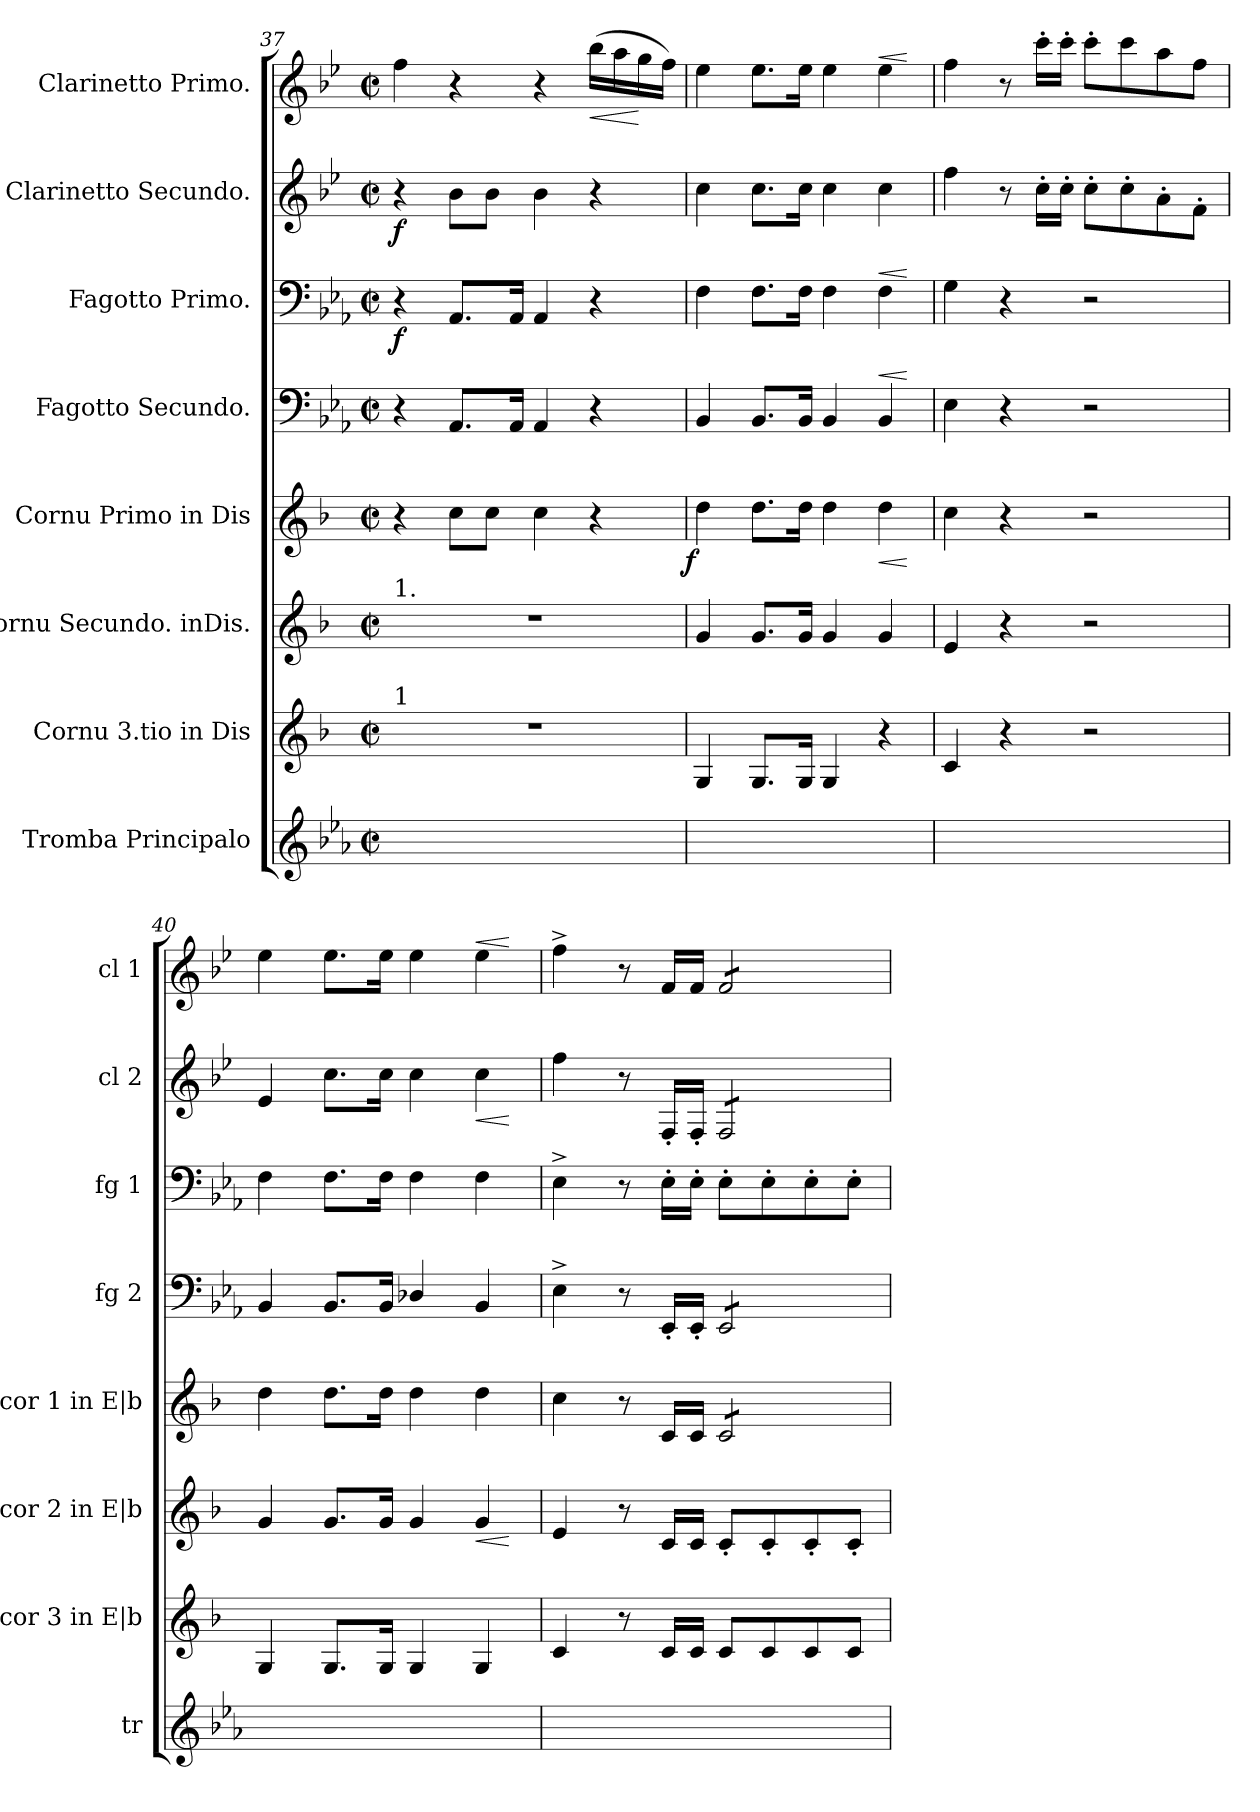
**kern	**kern	**kern	**dynam	**kern	**dynam	**kern	**dynam	**kern	**dynam	**kern	**dynam	**kern	**dynam
*part8	*part7	*part6	*part6	*part5	*part5	*part4	*part4	*part3	*part3	*part2	*part2	*part1	*part1
*staff8	*staff7	*staff6	*staff6	*staff5	*staff5	*staff4	*staff4	*staff3	*staff3	*staff2	*staff2	*staff1	*staff1
*I"Tromba Principalo	*I"Cornu 3.tio in Dis	*I"Cornu Secundo. inDis.	*	*I"Cornu Primo in Dis	*	*I"Fagotto Secundo.	*	*I"Fagotto Primo.	*	*I"Clarinetto Secundo.	*	*I"Clarinetto Primo.	*
*I'tr	*I'cor 3 in E|b	*I'cor 2 in E|b	*	*I'cor 1 in E|b	*	*I'fg 2	*	*I'fg 1	*	*I'cl 2	*	*I'cl 1	*
*clefG2	*clefG2	*clefG2	*	*clefG2	*	*clefF4	*	*clefF4	*	*clefG2	*	*clefG2	*
*	*ITrd5c9	*ITrd5c9	*	*ITrd5c9	*	*	*	*	*	*ITrd1c2	*	*ITrd1c2	*
*k[b-e-a-]	*k[b-e-a-d-]	*k[b-e-a-d-]	*	*k[b-e-a-d-]	*	*k[b-e-a-]	*	*k[b-e-a-]	*	*k[b-e-a-d-]	*	*k[b-e-a-d-]	*
*M2/2	*M2/2	*M2/2	*	*M2/2	*	*M2/2	*	*M2/2	*	*M2/2	*	*M2/2	*
*met(c|)	*met(c|)	*met(c|)	*	*met(c|)	*	*met(c|)	*	*met(c|)	*	*met(c|)	*	*met(c|)	*
=37	=37	=37	=37	=37	=37	=37	=37	=37	=37	=37	=37	=37	=37
!	!	!LO:TX:a:t=1.	!	!	!	!	!	!	!	!	!	!	!
!	!LO:TX:a:t=1	!	!	!	!	!	!	!	!	!	!	!	!
1ryy	1r	1r	.	4r	.	4r	.	4r	f	4r	f	4ee-\	.
.	.	.	.	8e-\L	.	8.AA-/L	.	8.AA-/L	.	8a-\L	.	4r	.
.	.	.	.	8e-\J	.	.	.	.	.	8a-\J	.	.	.
.	.	.	.	.	.	16AA-/Jk	.	16AA-/Jk	.	.	.	.	.
.	.	.	.	4e-\	.	4AA-/	.	4AA-/	.	4a-\	.	4r	.
!	!	!	!	!	!	!	!	!	!	!	!	!	!LO:HP:b
.	.	.	.	4r	.	4r	.	4r	.	4r	.	(16aa-\LL	<
.	.	.	.	.	.	.	.	.	.	.	.	16gg\	.
.	.	.	.	.	.	.	.	.	.	.	.	16ff\	[
.	.	.	.	.	.	.	.	.	.	.	.	16ee-\JJ)	.
=38	=38	=38	=38	=38	=38	=38	=38	=38	=38	=38	=38	=38	=38
!	!	!	!	!	!LO:DY:rj	!	!LO:DY:rj	!	!	!	!	!	!
1ryy	4BB-/	4B-/	.	4f\	f	4BB-/	for&colon;	4F\	.	4b-\	.	4dd-\	f&colon;
.	8.BB-/L	8.B-/L	.	8.f\L	.	8.BB-/L	.	8.F\L	.	8.b-\L	.	8.dd-\L	.
.	16BB-/Jk	16B-/Jk	.	16f\Jk	.	16BB-/Jk	.	16F\Jk	.	16b-\Jk	.	16dd-\Jk	.
.	4BB-/	4B-/	.	4f\	.	4BB-/	.	4F\	.	4b-\	.	4dd-\	.
!	!	!	!	!	!LO:HP:b	!	!LO:HP:a	!	!LO:HP:a	!	!	!	!LO:HP:a
.	4r	4B-/	.	4f\	<	4BB-/	<	4F\	<	4b-\	.	4dd-\	<
.	.	.	.	.	[	.	[	.	[	.	.	.	[
=39	=39	=39	=39	=39	=39	=39	=39	=39	=39	=39	=39	=39	=39
1ryy	4E-/	4G/	.	4e-\	.	4E-\	.	4G\	.	4ee-\	.	4ee-\	.
.	4r	4r	.	4r	.	4r	.	4r	.	8r	.	8r	.
.	.	.	.	.	.	.	.	.	.	16b-'\LL	.	16bb-'\LL	.
.	.	.	.	.	.	.	.	.	.	16b-'\JJ	.	16bb-'\JJ	.
.	2r	2r	.	2r	.	2r	.	2r	.	8b-'\L	.	8bb-'\L	.
.	.	.	.	.	.	.	.	.	.	8b-'\	.	8bb-\	.
.	.	.	.	.	.	.	.	.	.	8g'\	.	8gg\	.
.	.	.	.	.	.	.	.	.	.	8e-'\J	.	8ee-\J	.
=40	=40	=40	=40	=40	=40	=40	=40	=40	=40	=40	=40	=40	=40
1ryy	4BB-/	4B-/	.	4f\	.	4BB-/	.	4F\	.	4d-/	.	4dd-\	.
.	8.BB-/L	8.B-/L	.	8.f\L	.	8.BB-/L	.	8.F\L	.	8.b-\L	.	8.dd-\L	.
.	16BB-/Jk	16B-/Jk	.	16f\Jk	.	16BB-/Jk	.	16F\Jk	.	16b-\Jk	.	16dd-\Jk	.
.	4BB-/	4B-/	.	4f\	.	4D-/	.	4F\	.	4b-\	.	4dd-\	.
!	!	!	!LO:HP:b	!	!	!	!	!	!	!	!LO:HP:b	!	!LO:HP:a
.	4BB-/	4B-/	<	4f\	.	4BB-/	.	4F\	.	4b-\	<	4dd-\	<
.	.	.	[	.	.	.	.	.	.	.	[	.	[
=41	=41	=41	=41	=41	=41	=41	=41	=41	=41	=41	=41	=41	=41
1ryy	4E-/	4G/	.	4e-\	.	4E-^\	.	4E-^\	.	4ee-\	.	4ee-^\	.
.	8r	8r	.	8r	.	8r	.	8r	.	8r	.	8r	.
.	16E-/LL	16E-/LL	.	16E-/LL	.	16EE-'/LL	.	16E-'\LL	.	16E-'/LL	.	16e-/LL	.
.	16E-/JJ	16E-/JJ	.	16E-/JJ	.	16EE-'/JJ	.	16E-'\JJ	.	16E-'/JJ	.	16e-/JJ	.
!	!	!	!	!	!	!	!	!	!	!	!	!LO:TX:b:t=....	!
!	!	!	!	!	!	!	!	!	!	!LO:TX:b:t=....	!	!	!
!	!	!	!	!	!	!LO:TX:b:t=....	!	!	!	!	!	!	!
!	!	!	!	!LO:TX:b:t=....	!	!	!	!	!	!	!	!	!
*	*	*	*	*tremolo	*	*	*	*	*	*	*	*	*
*	*	*	*	*	*	*tremolo	*	*	*	*	*	*	*
*	*	*	*	*	*	*	*	*	*	*tremolo	*	*	*
*	*	*	*	*	*	*	*	*	*	*	*	*tremolo	*
.	8E-/L	8E-'/L	.	8E-/L	.	8EE-/L	.	8E-'\L	.	8E-/L	.	8e-/L	.
.	8E-/	8E-'/	.	8E-/	.	8EE-/	.	8E-'\	.	8E-/	.	8e-/	.
.	8E-/	8E-'/	.	8E-/	.	8EE-/	.	8E-'\	.	8E-/	.	8e-/	.
.	8E-/J	8E-'/J	.	8E-/J	.	8EE-/J	.	8E-'\J	.	8E-/J	.	8e-/J	.
*	*	*	*	*	*	*	*	*	*	*	*	*Xtremolo	*
*	*	*	*	*	*	*	*	*	*	*Xtremolo	*	*	*
*	*	*	*	*	*	*Xtremolo	*	*	*	*	*	*	*
*	*	*	*	*Xtremolo	*	*	*	*	*	*	*	*	*
=	=	=	=	=	=	=	=	=	=	=	=	=	=
*-	*-	*-	*-	*-	*-	*-	*-	*-	*-	*-	*-	*-	*-
